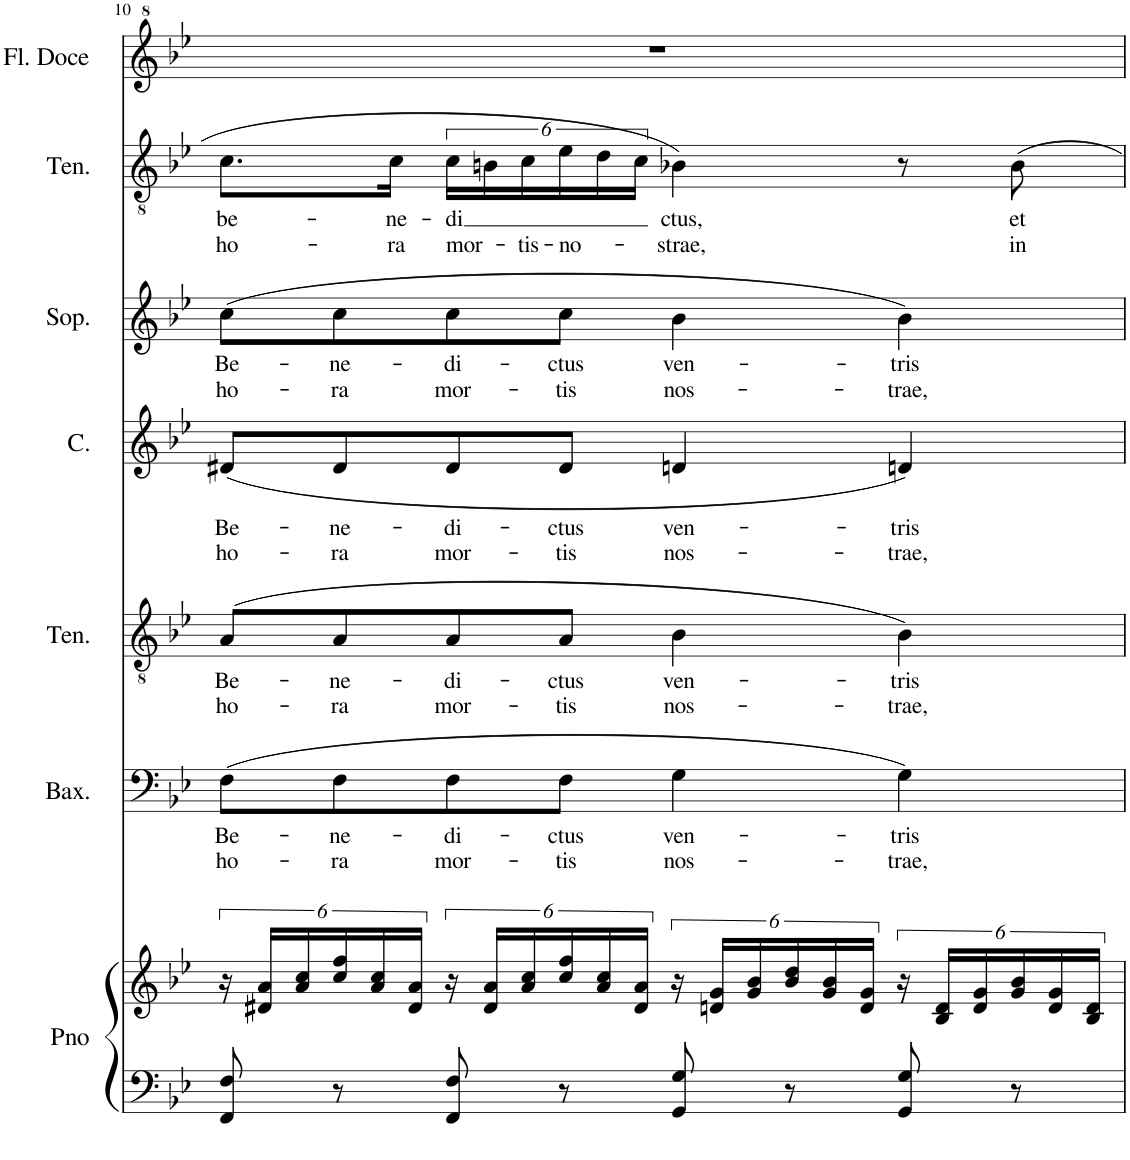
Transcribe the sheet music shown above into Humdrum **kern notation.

**kern	**kern	**kern	**text	**text	**kern	**text	**text	**kern	**text	**text	**kern	**text	**text	**kern	**text	**text	**kern
*part7	*part7	*part6	*part6	*part6	*part5	*part5	*part5	*part4	*part4	*part4	*part3	*part3	*part3	*part2	*part2	*part2	*part1
*staff8	*staff7	*staff6	*staff6	*staff6	*staff5	*staff5	*staff5	*staff4	*staff4	*staff4	*staff3	*staff3	*staff3	*staff2	*staff2	*staff2	*staff1
*I"Piano	*	*I"Baixo	*	*	*I"Tenor	*	*	*I"Contralto	*	*	*I"Soprano	*	*	*I"Tenor	*	*	*I"Flauta Doce
*I'Pno	*	*I'Bax.	*	*	*I'Ten.	*	*	*I'C.	*	*	*I'Sop.	*	*	*I'Ten.	*	*	*I'Fl. Doce
!!LO:PB:g=z
*clefF4	*clefG2	*clefF4	*	*	*clefGv2	*	*	*clefG2	*	*	*clefG2	*	*	*clefGv2	*	*	*clefG^2
*k[b-e-]	*k[b-e-]	*k[b-e-]	*	*	*k[b-e-]	*	*	*k[b-e-]	*	*	*k[b-e-]	*	*	*k[b-e-]	*	*	*k[b-e-]
*M4/4	*M4/4	*M4/4	*	*	*M4/4	*	*	*M4/4	*	*	*M4/4	*	*	*M4/4	*	*	*M4/4
*met(c)	*met(c)	*met(c)	*	*	*met(c)	*	*	*met(c)	*	*	*met(c)	*	*	*met(c)	*	*	*met(c)
=10	=10	=10	=10	=10	=10	=10	=10	=10	=10	=10	=10	=10	=10	=10	=10	=10	=10
!	!	!	!LO:LY:b	!LO:LY:b	!	!LO:LY:b	!LO:LY:b	!	!LO:LY:b	!LO:LY:b	!	!LO:LY:b	!LO:LY:b	!	!LO:LY:b	!LO:LY:b	!
8FF/ 8F/	24r	(8F\L	Be-	ho-	(8A/L	Be-	ho-	(8d#X/L	Be-	ho-	(8cc\L	Be-	ho-	8.c\L	be-	ho-	1r
.	24d#X/ 24a/LL	.	.	.	.	.	.	.	.	.	.	.	.	.	.	.	.
.	24a/ 24cc/	.	.	.	.	.	.	.	.	.	.	.	.	.	.	.	.
!	!	!	!LO:LY:b	!LO:LY:b	!	!LO:LY:b	!LO:LY:b	!	!LO:LY:b	!LO:LY:b	!	!LO:LY:b	!LO:LY:b	!	!	!	!
8r	24cc/ 24ff/	8F\	-ne-	-ra	8A/	-ne-	-ra	8d#/	-ne-	-ra	8cc\	-ne-	-ra	.	.	.	.
.	24a/ 24cc/	.	.	.	.	.	.	.	.	.	.	.	.	.	.	.	.
!	!	!	!	!	!	!	!	!	!	!	!	!	!	!	!LO:LY:b	!LO:LY:b	!
.	.	.	.	.	.	.	.	.	.	.	.	.	.	16c\Jk	-ne-	-ra	.
.	24d#/ 24a/JJ	.	.	.	.	.	.	.	.	.	.	.	.	.	.	.	.
!	!	!	!LO:LY:b	!LO:LY:b	!	!LO:LY:b	!LO:LY:b	!	!LO:LY:b	!LO:LY:b	!	!LO:LY:b	!LO:LY:b	!	!LO:LY:b	!LO:LY:b	!
8FF/ 8F/	24r	8F\	-di-	mor-	8A/	-di-	mor-	8d#/	-di-	mor-	8cc\	-di-	mor-	24c\LL	-di	mor-	.
.	24d#/ 24a/LL	.	.	.	.	.	.	.	.	.	.	.	.	24Bn\	.	.	.
!	!	!	!	!	!	!	!	!	!	!	!	!	!	!	!	!LO:LY:b	!
.	24a/ 24cc/	.	.	.	.	.	.	.	.	.	.	.	.	24c\	.	-tis-	.
!	!	!	!LO:LY:b	!LO:LY:b	!	!LO:LY:b	!LO:LY:b	!	!LO:LY:b	!LO:LY:b	!	!LO:LY:b	!LO:LY:b	!	!	!LO:LY:b	!
8r	24cc/ 24ff/	8F\J	-ctus	-tis	8A/J	-ctus	-tis	8d#/J	-ctus	-tis	8cc\J	-ctus	-tis	24e-\	.	-no-	.
.	24a/ 24cc/	.	.	.	.	.	.	.	.	.	.	.	.	24d\	.	.	.
.	24d#/ 24a/JJ	.	.	.	.	.	.	.	.	.	.	.	.	24c\JJ	.	.	.
!	!	!	!LO:LY:b	!LO:LY:b	!	!LO:LY:b	!LO:LY:b	!	!LO:LY:b	!LO:LY:b	!	!LO:LY:b	!LO:LY:b	!	!LO:LY:b	!LO:LY:b	!
8GG/ 8G/	24r	4G\	ven-	nos-	4B-\	ven-	nos-	4dn/	ven-	nos-	4b-\	ven-	nos-	4B-X\	ctus,	-strae,	.
.	24dn/ 24g/LL	.	.	.	.	.	.	.	.	.	.	.	.	.	.	.	.
.	24g/ 24b-/	.	.	.	.	.	.	.	.	.	.	.	.	.	.	.	.
8r	24b-/ 24dd/	.	.	.	.	.	.	.	.	.	.	.	.	.	.	.	.
.	24g/ 24b-/	.	.	.	.	.	.	.	.	.	.	.	.	.	.	.	.
.	24d/ 24g/JJ	.	.	.	.	.	.	.	.	.	.	.	.	.	.	.	.
!	!	!	!LO:LY:b	!LO:LY:b	!	!LO:LY:b	!LO:LY:b	!	!LO:LY:b	!LO:LY:b	!	!LO:LY:b	!LO:LY:b	!	!	!	!
8GG/ 8G/	24r	4G\)	-tris	-trae,	4B-\)	-tris	-trae,	4dn/)	-tris	-trae,	4b-\)	-tris	-trae,	8r	.	.	.
.	24B-/ 24d/LL	.	.	.	.	.	.	.	.	.	.	.	.	.	.	.	.
.	24d/ 24g/	.	.	.	.	.	.	.	.	.	.	.	.	.	.	.	.
!	!	!	!	!	!	!	!	!	!	!	!	!	!	!	!LO:LY:b	!LO:LY:b	!
8r	24g/ 24b-/	.	.	.	.	.	.	.	.	.	.	.	.	8B-\	et	in	.
.	24d/ 24g/	.	.	.	.	.	.	.	.	.	.	.	.	.	.	.	.
.	24B-/ 24d/JJ	.	.	.	.	.	.	.	.	.	.	.	.	.	.	.	.
=	=	=	=	=	=	=	=	=	=	=	=	=	=	=	=	=	=
*-	*-	*-	*-	*-	*-	*-	*-	*-	*-	*-	*-	*-	*-	*-	*-	*-	*-
